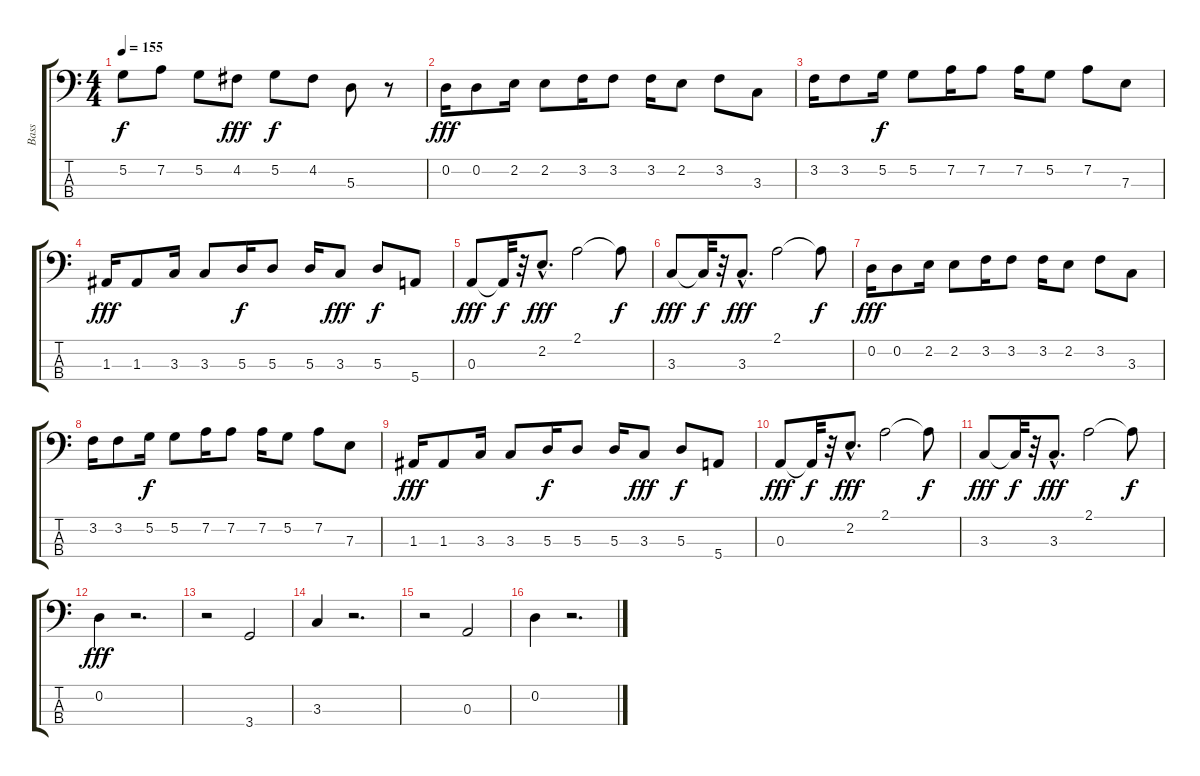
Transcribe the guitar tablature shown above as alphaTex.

\track ("Bass" "Bass") {instrument electricbassfinger}
\staff {score tabs}
\tuning (G2 D2 A1 E1) {hide}
\ts (4 4)
\tempo 155
\clef f4
\ks c
5.2.8{dy f} 7.2.8 5.2.8 4.2.8{dy fff} 5.2.8{dy f} 4.2.8 5.3.8 r.8 |
0.2.16{dy fff} 0.2.8 2.2.16 2.2.8 3.2.16 3.2.8 3.2.16 2.2.8 3.2.8 3.3.8 |
3.2.16 3.2.8 5.2.16{dy f} 5.2.8 7.2.16 7.2.8 7.2.16 5.2.8 7.2.8 7.3.8 |
1.3.16{dy fff} 1.3.8 3.3.16 3.3.8 5.3.16{dy f} 5.3.8 5.3.16 3.3.8{dy fff} 5.3.8{dy f} 5.4.8 |
0.3.8{dy fff} 0.3{t}.32{dy f} r.32 2.2{hac}.8{d dy fff} 2.1.2 2.1{t}.8{dy f} |
3.3.8{dy fff} 3.3{t}.32{dy f} r.32 3.3{hac}.8{d dy fff} 2.1.2 2.1{t}.8{dy f} |
0.2.16{dy fff} 0.2.8 2.2.16 2.2.8 3.2.16 3.2.8 3.2.16 2.2.8 3.2.8 3.3.8 |
3.2.16 3.2.8 5.2.16{dy f} 5.2.8 7.2.16 7.2.8 7.2.16 5.2.8 7.2.8 7.3.8 |
1.3.16{dy fff} 1.3.8 3.3.16 3.3.8 5.3.16{dy f} 5.3.8 5.3.16 3.3.8{dy fff} 5.3.8{dy f} 5.4.8 |
0.3.8{dy fff} 0.3{t}.32{dy f} r.32 2.2{hac}.8{d dy fff} 2.1.2 2.1{t}.8{dy f} |
3.3.8{dy fff} 3.3{t}.32{dy f} r.32 3.3{hac}.8{d dy fff} 2.1.2 2.1{t}.8{dy f} |
0.2.4{dy fff} r.2{d} |
r.2 3.4.2 |
3.3.4 r.2{d} |
r.2 0.3.2 |
0.2.4 r.2{d}
